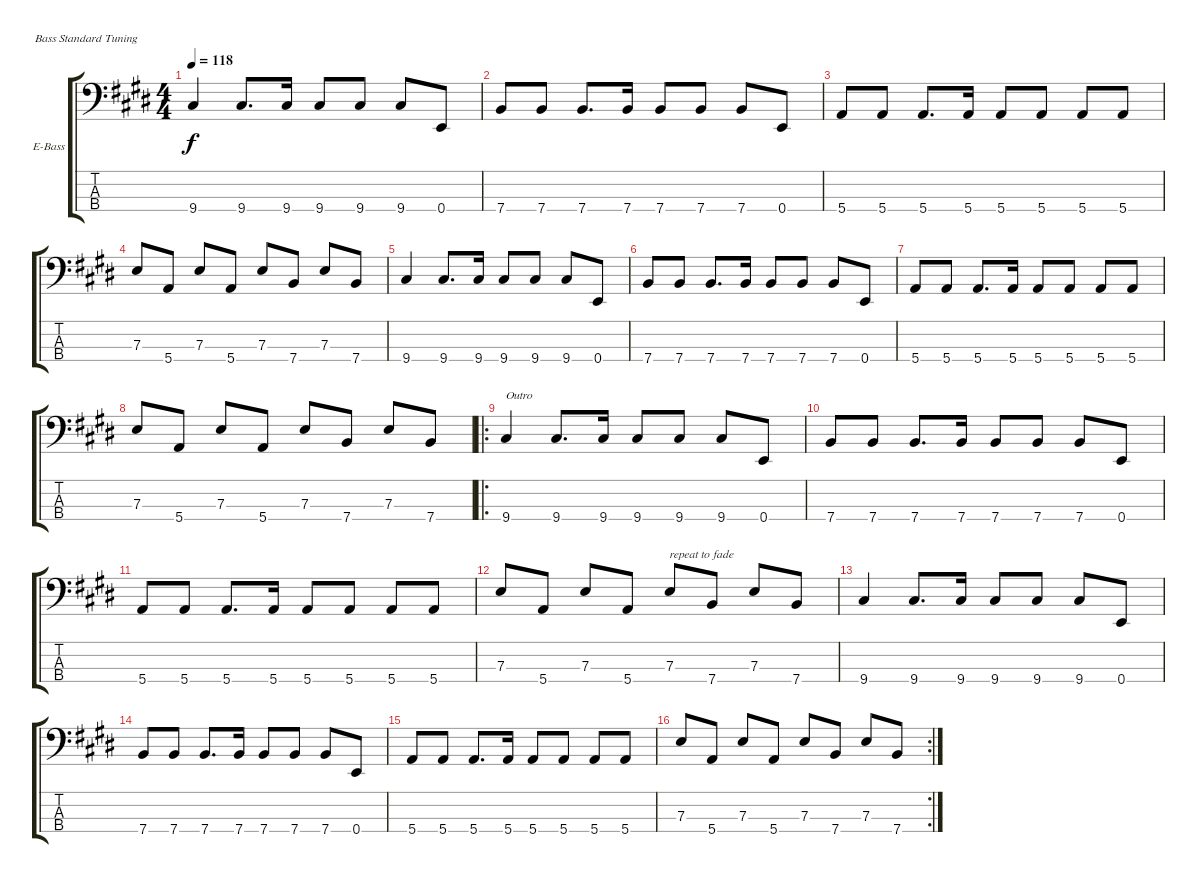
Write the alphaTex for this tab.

\bracketExtendMode groupsimilarinstruments
\firstSystemTrackNameOrientation horizontal
\otherSystemsTrackNameOrientation horizontal
\track ("Bass" "E-Bass") {instrument electricbassfinger}
\staff {score tabs}
\tuning (G2 D2 A1 E1)
\ts (4 4)
\tempo 118
\clef f4
\ks e
9.4.4{dy f} 9.4.8{d} 9.4.16 9.4.8 9.4.8 9.4.8 0.4.8 |
7.4.8 7.4.8 7.4.8{d} 7.4.16 7.4.8 7.4.8 7.4.8 0.4.8 |
5.4.8 5.4.8 5.4.8{d} 5.4.16 5.4.8 5.4.8 5.4.8 5.4.8 |
7.3.8 5.4.8 7.3.8 5.4.8 7.3.8 7.4.8 7.3.8 7.4.8 |
9.4.4 9.4.8{d} 9.4.16 9.4.8 9.4.8 9.4.8 0.4.8 |
7.4.8 7.4.8 7.4.8{d} 7.4.16 7.4.8 7.4.8 7.4.8 0.4.8 |
5.4.8 5.4.8 5.4.8{d} 5.4.16 5.4.8 5.4.8 5.4.8 5.4.8 |
7.3.8 5.4.8 7.3.8 5.4.8 7.3.8 7.4.8 7.3.8 7.4.8 |
\ro
9.4.4{txt "Outro"} 9.4.8{d} 9.4.16 9.4.8 9.4.8 9.4.8 0.4.8 |
7.4.8 7.4.8 7.4.8{d} 7.4.16 7.4.8 7.4.8 7.4.8 0.4.8 |
5.4.8 5.4.8 5.4.8{d} 5.4.16 5.4.8 5.4.8 5.4.8 5.4.8 |
7.3.8 5.4.8 7.3.8 5.4.8 7.3.8{txt "repeat to fade"} 7.4.8 7.3.8 7.4.8 |
9.4.4 9.4.8{d} 9.4.16 9.4.8 9.4.8 9.4.8 0.4.8 |
7.4.8 7.4.8 7.4.8{d} 7.4.16 7.4.8 7.4.8 7.4.8 0.4.8 |
5.4.8 5.4.8 5.4.8{d} 5.4.16 5.4.8 5.4.8 5.4.8 5.4.8 |
\rc 2
7.3.8 5.4.8 7.3.8 5.4.8 7.3.8 7.4.8 7.3.8 7.4.8
